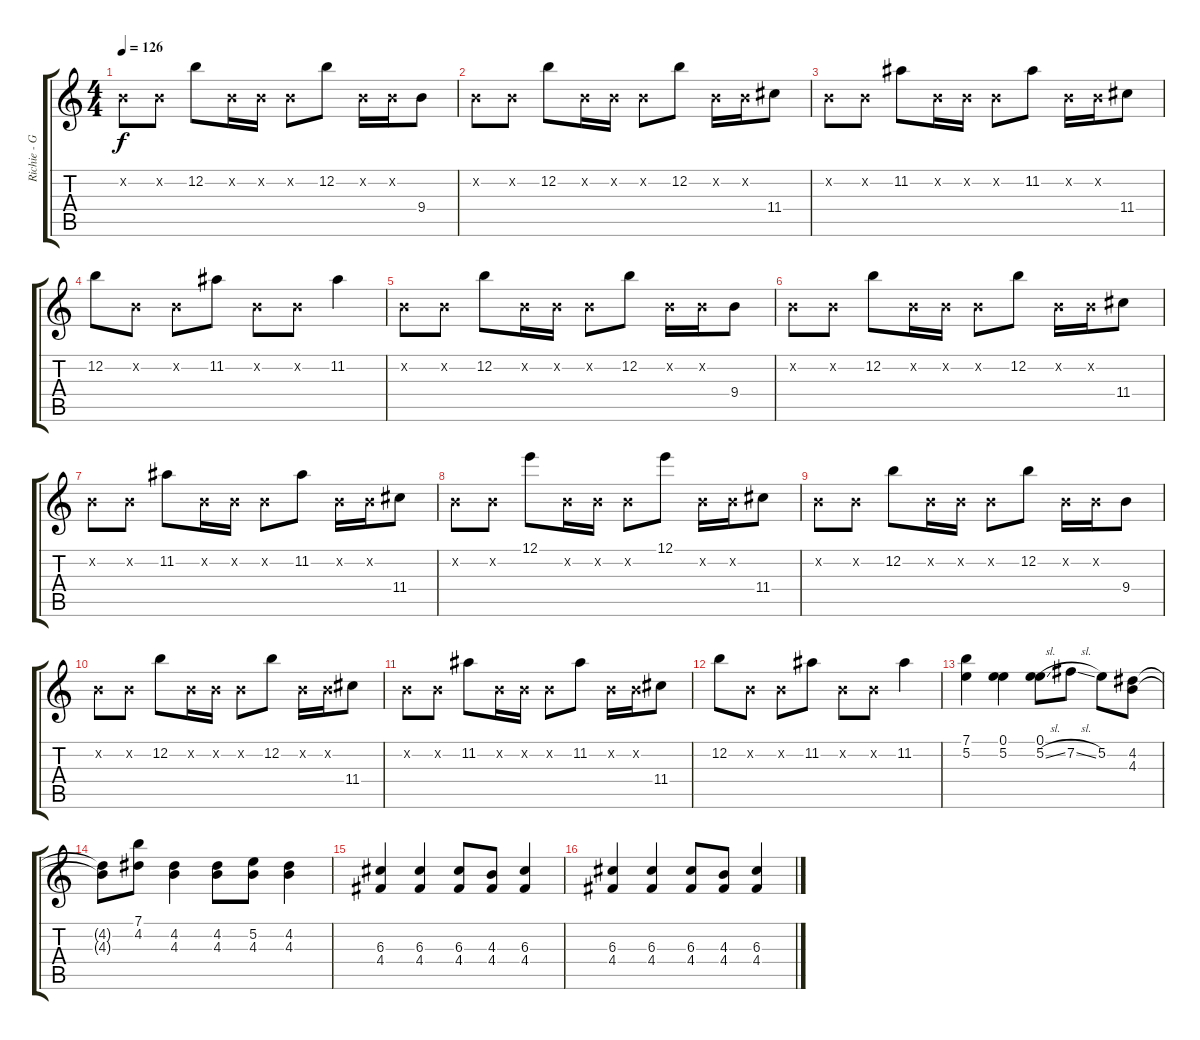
\track ("Richie - Guitar 1" "Richie - G") {instrument overdrivenguitar}
\staff {score tabs}
\tuning (E4 B3 G3 D3 A2 E2) {hide}
\ts (4 4)
\tempo 126
\clef g2
\ks c
0.2{x}.8{dy f} 0.2{x}.8 12.2.8 0.2{x}.16 0.2{x}.16 0.2{x}.8 12.2.8 0.2{x}.16 0.2{x}.16 9.4.8 |
0.2{x}.8 0.2{x}.8 12.2.8 0.2{x}.16 0.2{x}.16 0.2{x}.8 12.2.8 0.2{x}.16 0.2{x}.16 11.4.8 |
0.2{x}.8 0.2{x}.8 11.2.8 0.2{x}.16 0.2{x}.16 0.2{x}.8 11.2.8 0.2{x}.16 0.2{x}.16 11.4.8 |
12.2.8 0.2{x}.8 0.2{x}.8 11.2.8 0.2{x}.8 0.2{x}.8 11.2.4 |
0.2{x}.8 0.2{x}.8 12.2.8 0.2{x}.16 0.2{x}.16 0.2{x}.8 12.2.8 0.2{x}.16 0.2{x}.16 9.4.8 |
0.2{x}.8 0.2{x}.8 12.2.8 0.2{x}.16 0.2{x}.16 0.2{x}.8 12.2.8 0.2{x}.16 0.2{x}.16 11.4.8 |
0.2{x}.8 0.2{x}.8 11.2.8 0.2{x}.16 0.2{x}.16 0.2{x}.8 11.2.8 0.2{x}.16 0.2{x}.16 11.4.8 |
0.2{x}.8 0.2{x}.8 12.1.8 0.2{x}.16 0.2{x}.16 0.2{x}.8 12.1.8 0.2{x}.16 0.2{x}.16 11.4.8 |
0.2{x}.8 0.2{x}.8 12.2.8 0.2{x}.16 0.2{x}.16 0.2{x}.8 12.2.8 0.2{x}.16 0.2{x}.16 9.4.8 |
0.2{x}.8 0.2{x}.8 12.2.8 0.2{x}.16 0.2{x}.16 0.2{x}.8 12.2.8 0.2{x}.16 0.2{x}.16 11.4.8 |
0.2{x}.8 0.2{x}.8 11.2.8 0.2{x}.16 0.2{x}.16 0.2{x}.8 11.2.8 0.2{x}.16 0.2{x}.16 11.4.8 |
12.2.8 0.2{x}.8 0.2{x}.8 11.2.8 0.2{x}.8 0.2{x}.8 11.2.4 |
(7.1 5.2).4 (0.1 5.2).4 (0.1 5.2{sl}).8 7.2{sl}.8 5.2.8 (4.2 4.3).8 |
(4.2{t} 4.3{t}).8 (7.1 4.2).8 (4.2 4.3).4 (4.2 4.3).8 (5.2 4.3).8 (4.2 4.3).4 |
(6.3 4.4).4 (6.3 4.4).4 (6.3 4.4).8 (4.3 4.4).8 (6.3 4.4).4 |
(6.3 4.4).4 (6.3 4.4).4 (6.3 4.4).8 (4.3 4.4).8 (6.3 4.4).4
